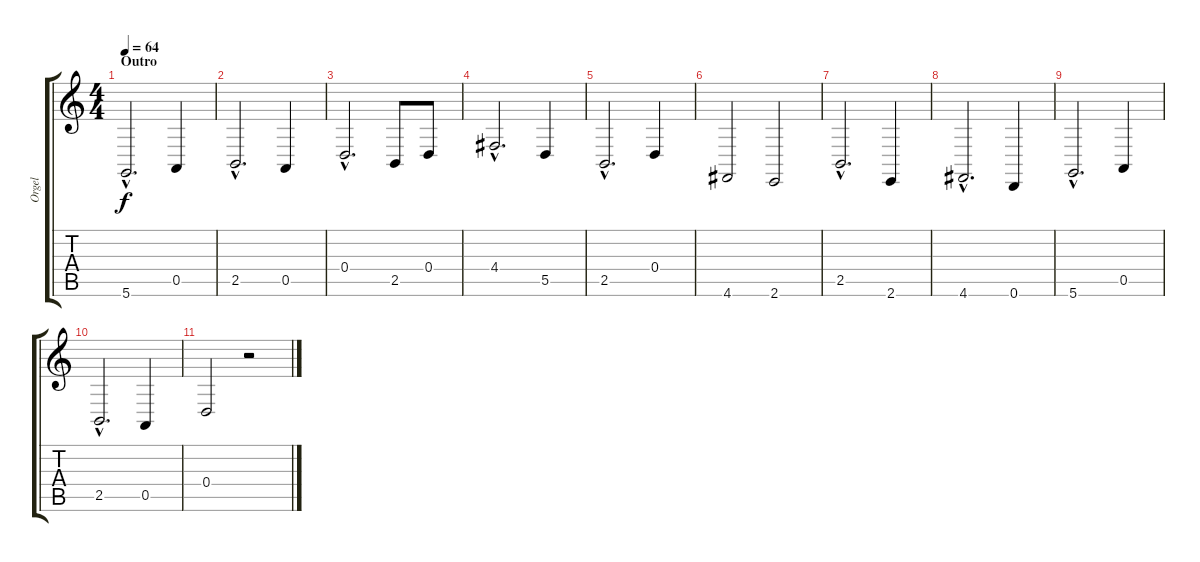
\track ("Orgel" "Orgel") {instrument drawbarorgan}
\staff {score tabs}
\tuning (E4 B3 G3 D3 A2 D2) {hide}
\ts (4 4)
\section ("" "Outro")
\tempo 64
\clef g2
\ks c
5.6{hac}.2{d dy f} 0.5.4 |
2.5{hac}.2{d} 0.5.4 |
0.4{hac}.2{d} 2.5.8 0.4.8 |
4.4{hac}.2{d} 5.5.4 |
2.5{hac}.2{d} 0.4.4 |
4.6.2 2.6.2 |
2.5{hac}.2{d} 2.6.4 |
4.6{hac}.2{d} 0.6.4 |
5.6{hac}.2{d volume 13} 0.5.4{volume 10} |
2.5{hac}.2{d volume 8} 0.5.4{volume 5} |
0.4.2{volume 2} r.2
